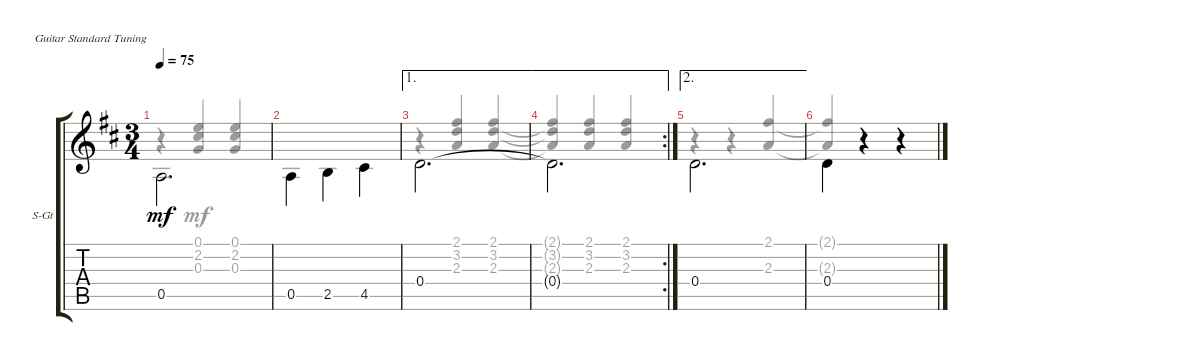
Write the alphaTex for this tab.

\defaultSystemsLayout 4
\bracketExtendMode groupsimilarinstruments
\useSystemSignSeparator
\singleTrackTrackNamePolicy allsystems
\multiTrackTrackNamePolicy allsystems
\firstSystemTrackNameOrientation horizontal
\otherSystemsTrackNameOrientation horizontal
\track ("Steel Guitar" "S-Gt") {instrument acousticguitarsteel}
\staff {score tabs}
\tuning (E4 B3 G3 D3 A2 E2)
\voice
\ts (3 4)
\tempo 75
\clef g2
\ks d
0.5.2{d dy mf beam invert} |
0.5.4{beam invert} 2.5.4{beam invert} 4.5.4{beam invert} |
\ae 1
0.4.2{d beam invert} |
\ae 1
\rc 2
0.4{t}.2{d beam invert} |
\ae 2
0.4.2{d beam invert} |
0.4.4{beam invert} r.4 r.4
\voice
\clef g2
\ottava regular
\simile none
\ks d
r.4{dy mf} (0.3 2.2 0.1).4{beam invert} (0.1 2.2 0.3).4{beam invert} |
|
r.4 (2.3 3.2 2.1).4{beam invert} (2.1 3.2 2.3).4{beam invert} |
(2.1{t} 3.2{t} 2.3{t}).4{beam invert} (2.3 3.2 2.1).4{beam invert} (2.1 3.2 2.3).4{beam invert} |
r.4 r.4 (2.3 2.1).4{beam invert} |
(2.3{t} 2.1{t}).4{beam invert} r.4 r.4
